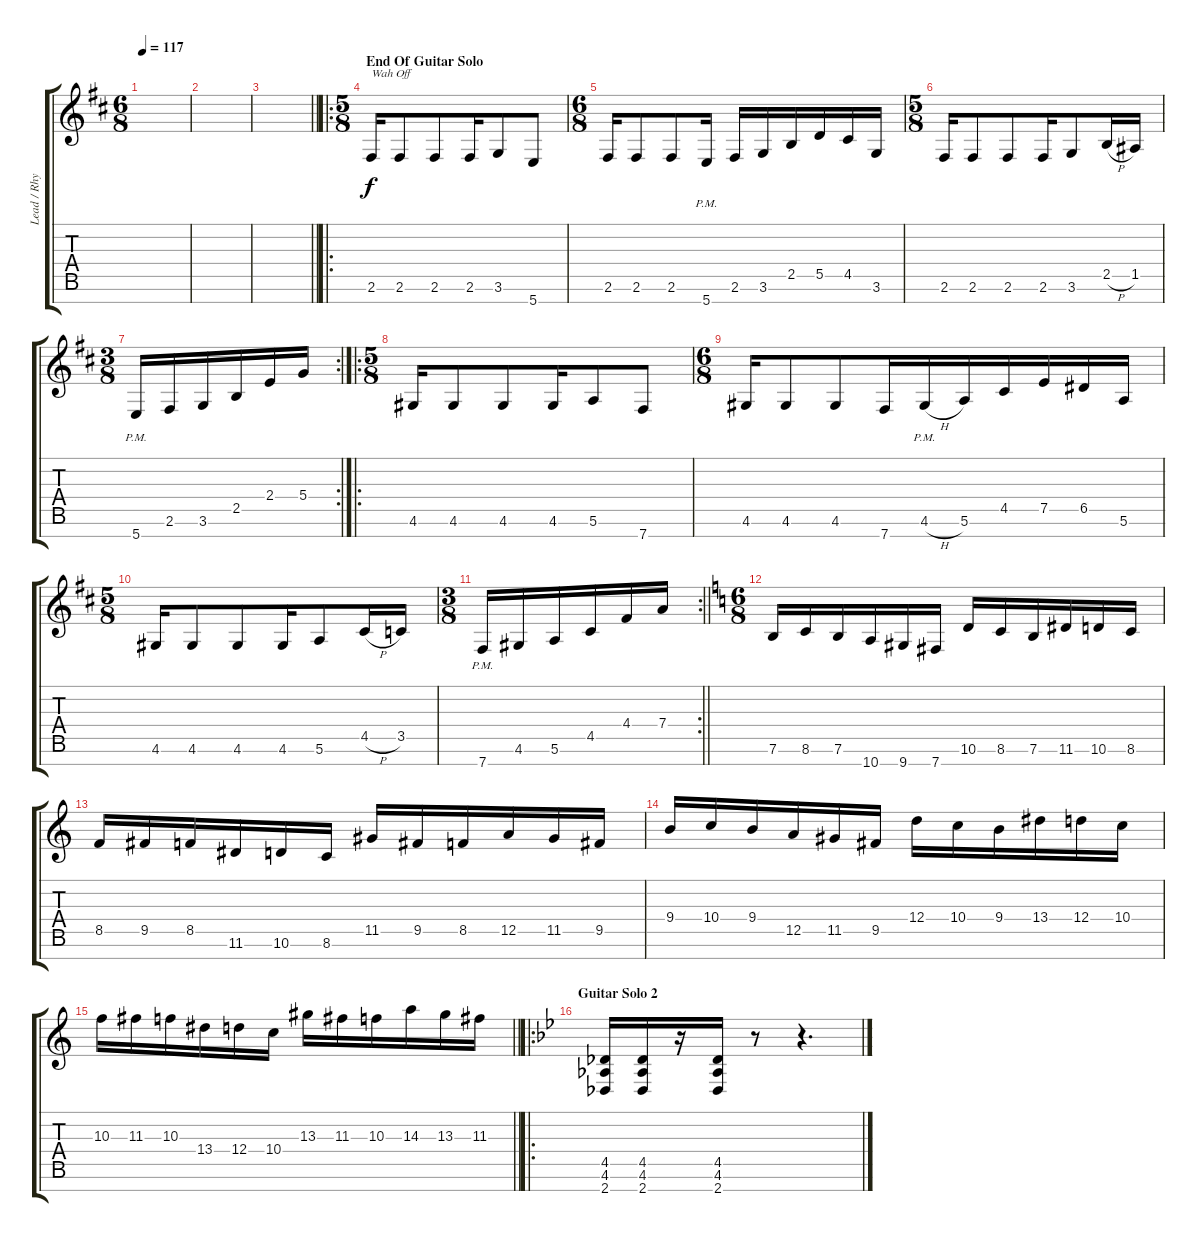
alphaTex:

\track ("Lead / Rhythm Guitar 2" "Lead / Rhy") {instrument distortionguitar}
\staff {score tabs}
\tuning (E4 B3 G3 D3 A2 E2 B1) {hide}
\ts (6 8)
\tempo 117
\clef g2
\ks d
|
|
\barLineRight lightlight
|
\ro
\ts (5 8)
\section ("" "End Of Guitar Solo")
2.6.16{txt "Wah Off" dy f instrument distortionguitar} 2.6.8{beam merge} 2.6.8{beam merge} 2.6.16{beam merge} 3.6.8 5.7.8 |
\ts (6 8)
2.6.16 2.6.8 2.6.8 5.7{pm}.16 2.6.16 3.6.16 2.5.16 5.5.16 4.5.16 3.6.16 |
\ts (5 8)
2.6.16 2.6.8{beam merge} 2.6.8{beam merge} 2.6.16{beam merge} 3.6.8{beam merge} 2.5{h}.16 1.5.16 |
\rc 2
\ts (3 8)
5.7{pm}.16 2.6.16{beam merge} 3.6.16 2.5.16{beam merge} 2.4.16 5.4.16 |
\ro
\ts (5 8)
4.6.16 4.6.8{beam merge} 4.6.8{beam merge} 4.6.16{beam merge} 5.6.8 7.7.8 |
\ts (6 8)
4.6.16 4.6.8 4.6.8 7.7.16{beam merge} 4.6{h pm}.16 5.6.16 4.5.16 7.5.16 6.5.16 5.6.16 |
\ts (5 8)
4.6.16 4.6.8{beam merge} 4.6.8{beam merge} 4.6.16{beam merge} 5.6.8{beam merge} 4.5{h}.16 3.5.16 |
\rc 2
\ts (3 8)
\barLineRight lightlight
7.7{pm}.16 4.6.16 5.6.16 4.5.16 4.4.16 7.4.16 |
\ts (6 8)
\ks c
7.6.16 8.6.16 7.6.16 10.7.16 9.7.16 7.7.16 10.6.16 8.6.16 7.6.16 11.6.16 10.6.16 8.6.16 |
8.5.16 9.5.16 8.5.16 11.6.16 10.6.16 8.6.16 11.5.16 9.5.16 8.5.16 12.5.16 11.5.16 9.5.16 |
9.4.16 10.4.16 9.4.16 12.5.16 11.5.16 9.5.16 12.4.16 10.4.16 9.4.16 13.4.16 12.4.16 10.4.16 |
\barLineRight lightlight
10.3.16 11.3.16 10.3.16 13.4.16 12.4.16 10.4.16 13.3.16 11.3.16 10.3.16 14.3.16 13.3.16 11.3.16 |
\ro
\section ("" "Guitar Solo 2")
\ks bb
(4.5 4.6 2.7).16 (4.5 4.6 2.7).16 r.16 (4.5 4.6 2.7).16 r.8 r.4{d}
